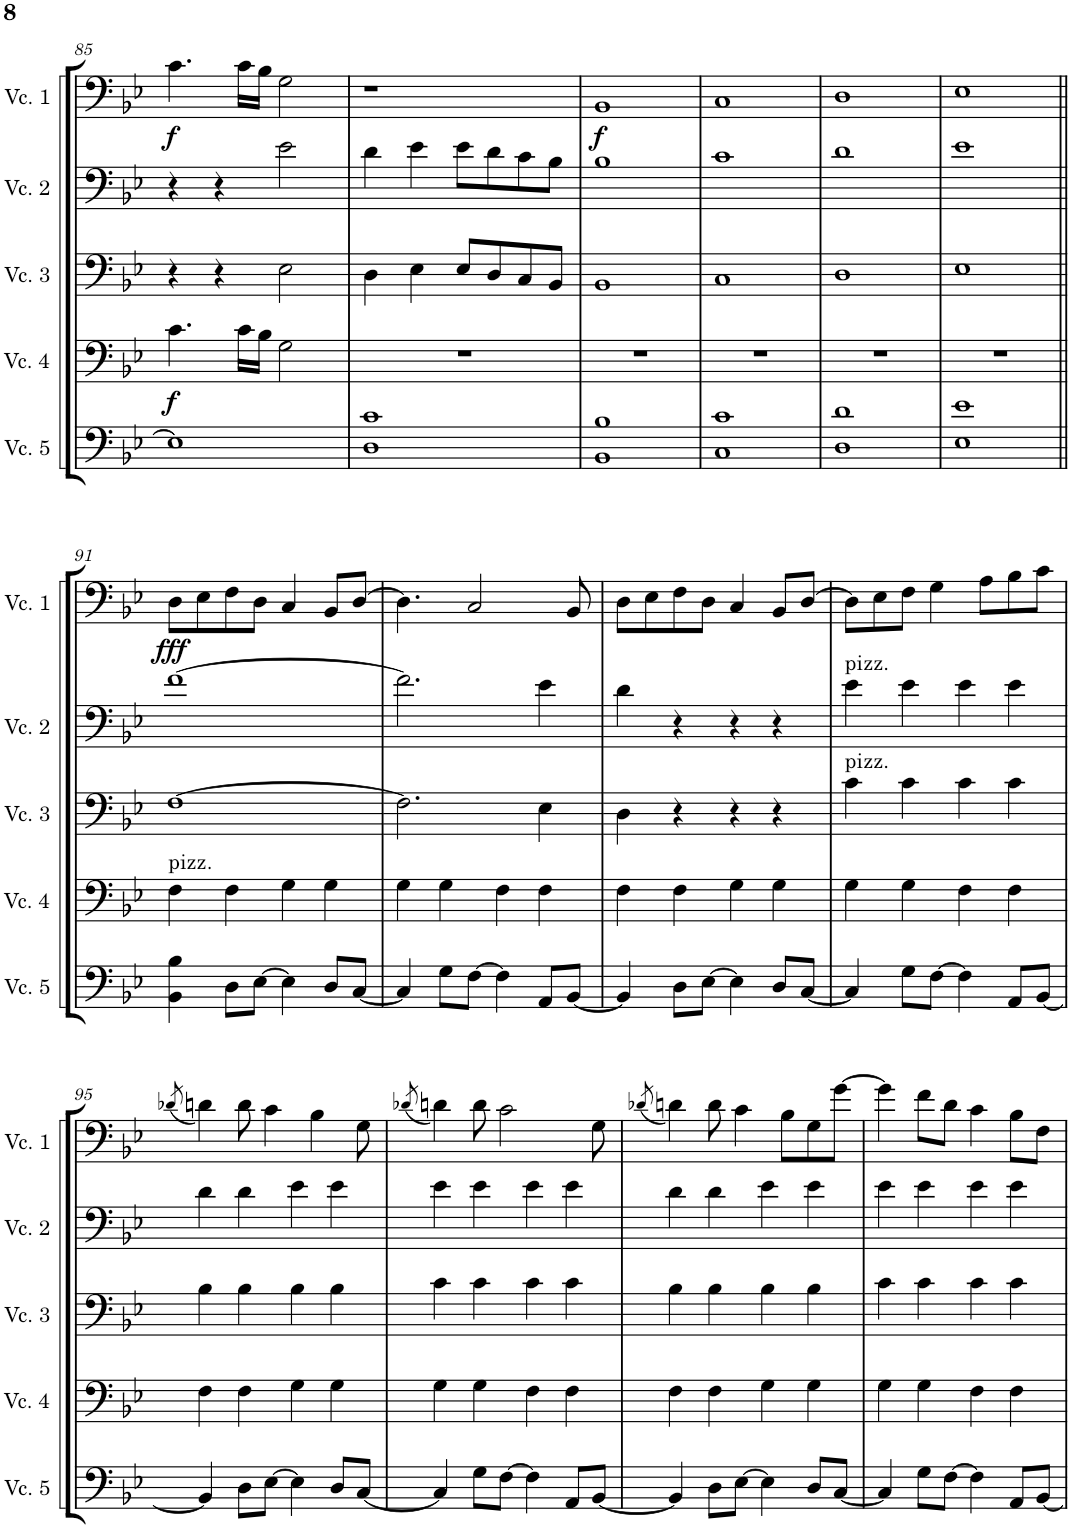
**kern	**kern	**dynam	**kern	**kern	**kern	**dynam
*part5	*part4	*part4	*part3	*part2	*part1	*part1
*staff5	*staff4	*staff4	*staff3	*staff2	*staff1	*staff1
*I"Cello 5	*I"Cello 4	*	*I"Cello 3	*I"Cello 2	*I"Cello 1	*
!!LO:PB:g=z
*clefF4	*clefF4	*	*clefF4	*clefF4	*clefF4	*
*k[b-e-]	*k[b-e-]	*	*k[b-e-]	*k[b-e-]	*k[b-e-]	*
*M4/4	*M4/4	*	*M4/4	*M4/4	*M4/4	*
=85	=85	=85	=85	=85	=85	=85
!	!	!LO:DY:b	!	!	!	!LO:DY:b
1E-]	4.c\	f	4r	4r	4.c\	f
.	.	.	4r	4r	.	.
.	16c\LL	.	.	.	16c\LL	.
.	16B-\JJ	.	.	.	16B-\JJ	.
.	2G\	.	2E-\	2e-\	2G\	.
=86	=86	=86	=86	=86	=86	=86
1D 1c	1r	.	4D\	4d\	1r	.
.	.	.	4E-\	4e-\	.	.
.	.	.	8E-/L	8e-\L	.	.
.	.	.	8D/	8d\	.	.
.	.	.	8C/	8c\	.	.
.	.	.	8BB-/J	8B-\J	.	.
=87	=87	=87	=87	=87	=87	=87
!	!	!	!	!	!	!LO:DY:b
1BB- 1B-	1r	.	1BB-	1B-	1BB-	f
=88	=88	=88	=88	=88	=88	=88
1C 1c	1r	.	1C	1c	1C	.
=89	=89	=89	=89	=89	=89	=89
1D 1d	1r	.	1D	1d	1D	.
=90	=90	=90	=90	=90	=90	=90
1E- 1e-	1r	.	1E-	1e-	1E-	.
!!LO:LB:g=z
=91||	=91||	=91||	=91||	=91||	=91||	=91||
!	!LO:TX:a:t=pizz.	!	!	!	!	!
!	!	!	!	!	!	!LO:DY:b
4BB-\ 4B-\	4F\	.	[1F	[1f	8D\L	fff
.	.	.	.	.	8E-\	.
8D\L	4F\	.	.	.	8F\	.
[8E-\J	.	.	.	.	8D\J	.
4E-\]	4G\	.	.	.	4C/	.
8D/L	4G\	.	.	.	8BB-/L	.
[8C/J	.	.	.	.	[8D/J	.
=92	=92	=92	=92	=92	=92	=92
4C/]	4G\	.	2.F\]	2.f\]	4.D\]	.
8G\L	4G\	.	.	.	.	.
[8F\J	.	.	.	.	2C/	.
4F\]	4F\	.	.	.	.	.
8AA/L	4F\	.	4E-\	4e-\	.	.
[8BB-/J	.	.	.	.	8BB-/	.
=93	=93	=93	=93	=93	=93	=93
4BB-/]	4F\	.	4D\	4d\	8D\L	.
.	.	.	.	.	8E-\	.
8D\L	4F\	.	4r	4r	8F\	.
[8E-\J	.	.	.	.	8D\J	.
4E-\]	4G\	.	4r	4r	4C/	.
8D/L	4G\	.	4r	4r	8BB-/L	.
[8C/J	.	.	.	.	[8D/J	.
=94	=94	=94	=94	=94	=94	=94
!	!	!	!	!LO:TX:a:t=pizz.	!	!
!	!	!	!LO:TX:a:t=pizz.	!	!	!
4C/]	4G\	.	4c\	4e-\	8D\L]	.
.	.	.	.	.	8E-\	.
8G\L	4G\	.	4c\	4e-\	8F\J	.
[8F\J	.	.	.	.	4G\	.
4F\]	4F\	.	4c\	4e-\	.	.
.	.	.	.	.	8A\L	.
8AA/L	4F\	.	4c\	4e-\	8B-\	.
[8BB-/J	.	.	.	.	8c\J	.
!!LO:LB:g=z
=95	=95	=95	=95	=95	=95	=95
.	.	.	.	.	(8qd-X/	.
4BB-/]	4F\	.	4B-\	4d\	4dn\)	.
8D\L	4F\	.	4B-\	4d\	8d\	.
[8E-\J	.	.	.	.	4c\	.
4E-\]	4G\	.	4B-\	4e-\	.	.
.	.	.	.	.	4B-\	.
8D/L	4G\	.	4B-\	4e-\	.	.
[8C/J	.	.	.	.	8G\	.
=96	=96	=96	=96	=96	=96	=96
.	.	.	.	.	(8qd-X/	.
4C/]	4G\	.	4c\	4e-\	4dn\)	.
8G\L	4G\	.	4c\	4e-\	8d\	.
[8F\J	.	.	.	.	2c\	.
4F\]	4F\	.	4c\	4e-\	.	.
8AA/L	4F\	.	4c\	4e-\	.	.
[8BB-/J	.	.	.	.	8G\	.
=97	=97	=97	=97	=97	=97	=97
.	.	.	.	.	(8qd-X/	.
4BB-/]	4F\	.	4B-\	4d\	4dn\)	.
8D\L	4F\	.	4B-\	4d\	8d\	.
[8E-\J	.	.	.	.	4c\	.
4E-\]	4G\	.	4B-\	4e-\	.	.
.	.	.	.	.	8B-\L	.
8D/L	4G\	.	4B-\	4e-\	8G\	.
[8C/J	.	.	.	.	[8g\J	.
=98	=98	=98	=98	=98	=98	=98
4C/]	4G\	.	4c\	4e-\	4g\]	.
8G\L	4G\	.	4c\	4e-\	8f\L	.
[8F\J	.	.	.	.	8d\J	.
4F\]	4F\	.	4c\	4e-\	4c\	.
8AA/L	4F\	.	4c\	4e-\	8B-\L	.
[8BB-/J	.	.	.	.	8F\J	.
=	=	=	=	=	=	=
*-	*-	*-	*-	*-	*-	*-
